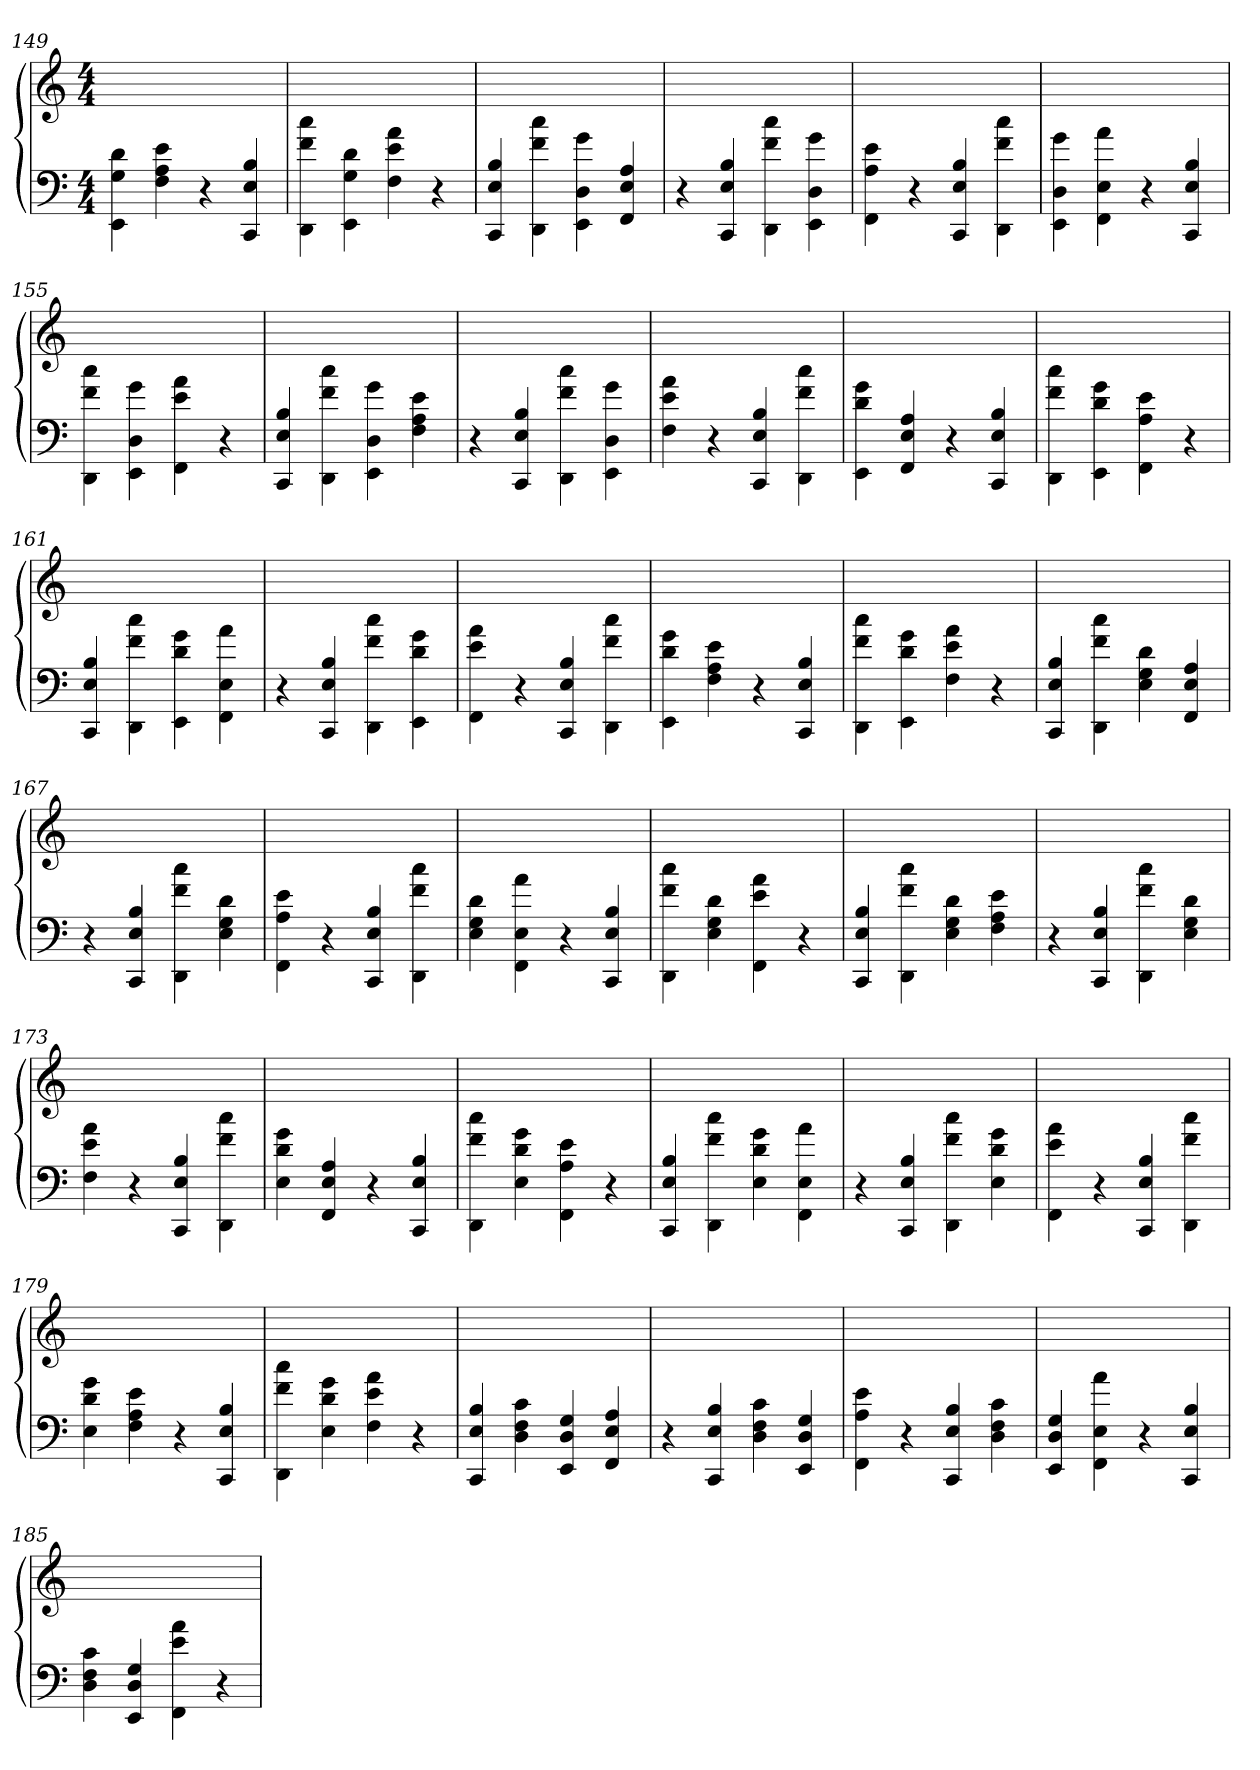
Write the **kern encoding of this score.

**kern	**kern
*part2	*part1
*staff2	*staff1
*clefF4	*clefG2
*k[]	*k[]
*C:	*C:
*M4/4	*M4/4
=149	=149
4EE 4G 4d	1ryy
4F 4A 4e	.
4r	.
4CC 4E 4B	.
=150	=150
4DD 4f 4cc	1ryy
4EE 4G 4d	.
4F 4e 4a	.
4r	.
=151	=151
4CC 4E 4B	1ryy
4DD 4f 4cc	.
4EE 4D 4g	.
4FF 4E 4A	.
=152	=152
4r	1ryy
4CC 4E 4B	.
4DD 4f 4cc	.
4EE 4D 4g	.
=153	=153
4FF 4A 4e	1ryy
4r	.
4CC 4E 4B	.
4DD 4f 4cc	.
=154	=154
4EE 4D 4g	1ryy
4FF 4E 4a	.
4r	.
4CC 4E 4B	.
=155	=155
4DD 4f 4cc	1ryy
4EE 4D 4g	.
4FF 4e 4a	.
4r	.
=156	=156
4CC 4E 4B	1ryy
4DD 4f 4cc	.
4EE 4D 4g	.
4F 4A 4e	.
=157	=157
4r	1ryy
4CC 4E 4B	.
4DD 4f 4cc	.
4EE 4D 4g	.
=158	=158
4F 4e 4a	1ryy
4r	.
4CC 4E 4B	.
4DD 4f 4cc	.
=159	=159
4EE 4d 4g	1ryy
4FF 4E 4A	.
4r	.
4CC 4E 4B	.
=160	=160
4DD 4f 4cc	1ryy
4EE 4d 4g	.
4FF 4A 4e	.
4r	.
=161	=161
4CC 4E 4B	1ryy
4DD 4f 4cc	.
4EE 4d 4g	.
4FF 4E 4a	.
=162	=162
4r	1ryy
4CC 4E 4B	.
4DD 4f 4cc	.
4EE 4d 4g	.
=163	=163
4FF 4e 4a	1ryy
4r	.
4CC 4E 4B	.
4DD 4f 4cc	.
=164	=164
4EE 4d 4g	1ryy
4F 4A 4e	.
4r	.
4CC 4E 4B	.
=165	=165
4DD 4f 4cc	1ryy
4EE 4d 4g	.
4F 4e 4a	.
4r	.
=166	=166
4CC 4E 4B	1ryy
4DD 4f 4cc	.
4E 4G 4d	.
4FF 4E 4A	.
=167	=167
4r	1ryy
4CC 4E 4B	.
4DD 4f 4cc	.
4E 4G 4d	.
=168	=168
4FF 4A 4e	1ryy
4r	.
4CC 4E 4B	.
4DD 4f 4cc	.
=169	=169
4E 4G 4d	1ryy
4FF 4E 4a	.
4r	.
4CC 4E 4B	.
=170	=170
4DD 4f 4cc	1ryy
4E 4G 4d	.
4FF 4e 4a	.
4r	.
=171	=171
4CC 4E 4B	1ryy
4DD 4f 4cc	.
4E 4G 4d	.
4F 4A 4e	.
=172	=172
4r	1ryy
4CC 4E 4B	.
4DD 4f 4cc	.
4E 4G 4d	.
=173	=173
4F 4e 4a	1ryy
4r	.
4CC 4E 4B	.
4DD 4f 4cc	.
=174	=174
4E 4d 4g	1ryy
4FF 4E 4A	.
4r	.
4CC 4E 4B	.
=175	=175
4DD 4f 4cc	1ryy
4E 4d 4g	.
4FF 4A 4e	.
4r	.
=176	=176
4CC 4E 4B	1ryy
4DD 4f 4cc	.
4E 4d 4g	.
4FF 4E 4a	.
=177	=177
4r	1ryy
4CC 4E 4B	.
4DD 4f 4cc	.
4E 4d 4g	.
=178	=178
4FF 4e 4a	1ryy
4r	.
4CC 4E 4B	.
4DD 4f 4cc	.
=179	=179
4E 4d 4g	1ryy
4F 4A 4e	.
4r	.
4CC 4E 4B	.
=180	=180
4DD 4f 4cc	1ryy
4E 4d 4g	.
4F 4e 4a	.
4r	.
=181	=181
4CC 4E 4B	1ryy
4D 4F 4c	.
4EE 4D 4G	.
4FF 4E 4A	.
=182	=182
4r	1ryy
4CC 4E 4B	.
4D 4F 4c	.
4EE 4D 4G	.
=183	=183
4FF 4A 4e	1ryy
4r	.
4CC 4E 4B	.
4D 4F 4c	.
=184	=184
4EE 4D 4G	1ryy
4FF 4E 4a	.
4r	.
4CC 4E 4B	.
=185	=185
4D 4F 4c	1ryy
4EE 4D 4G	.
4FF 4e 4a	.
4r	.
=	=
*-	*-
